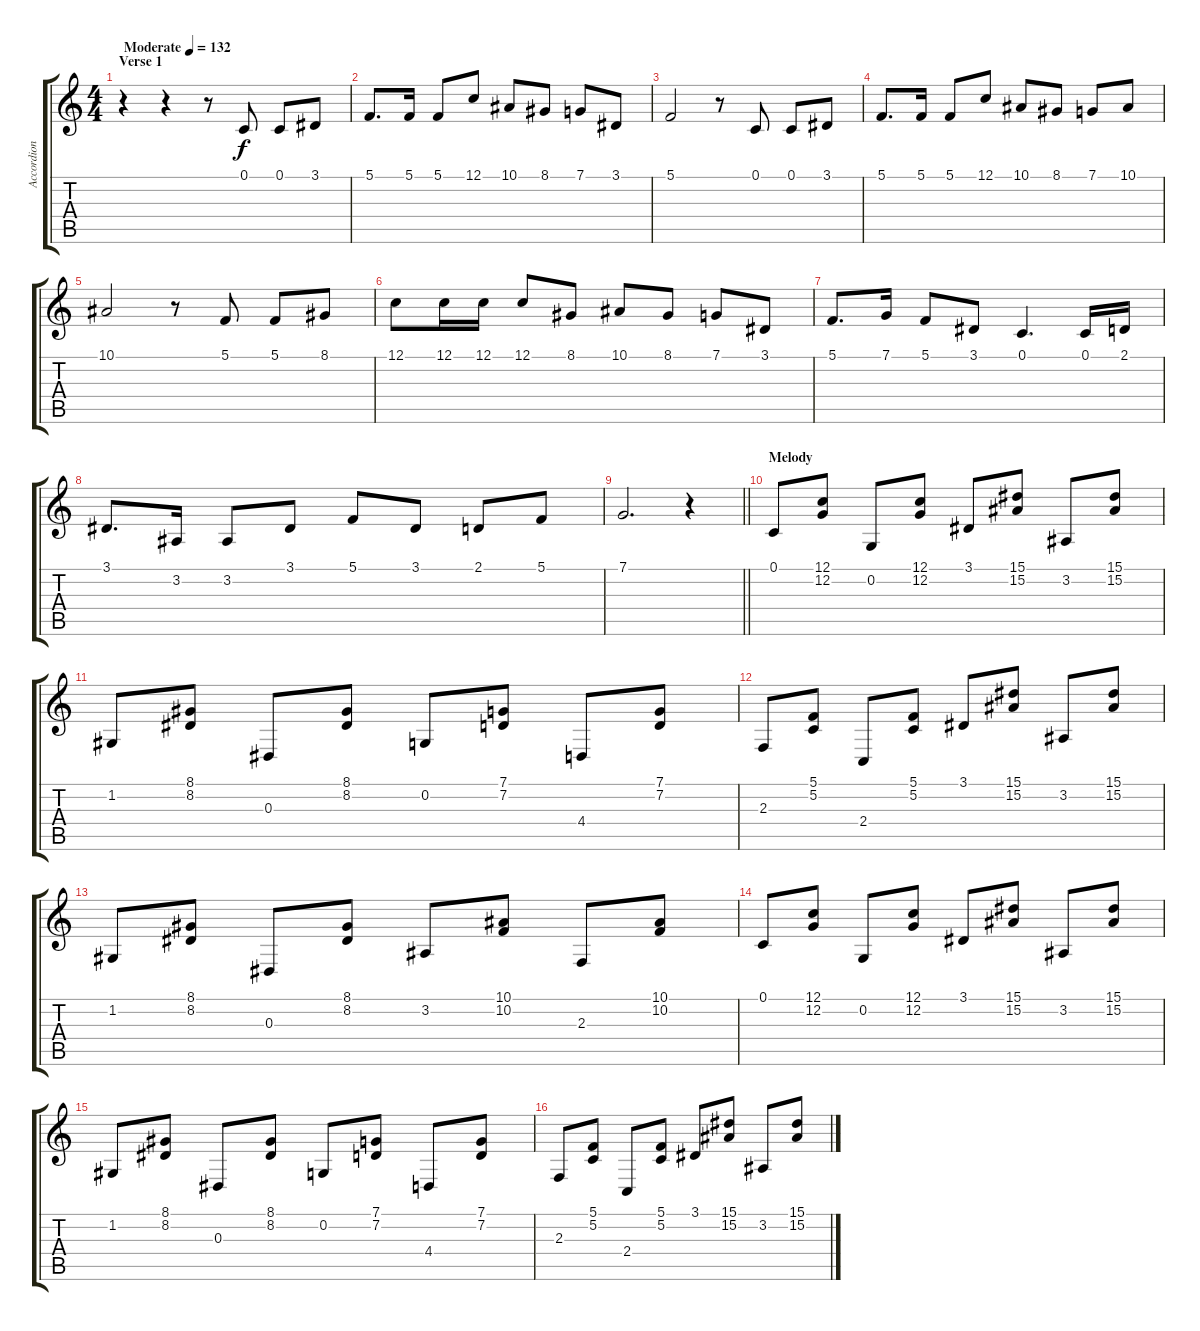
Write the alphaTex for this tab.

\track ("Accordion" "Accordion") {instrument accordion}
\staff {score tabs}
\tuning (C4 G3 Eb3 Bb2 F2 C2) {hide}
\ts (4 4)
\section ("" "Verse 1")
\tempo (132 "Moderate")
\clef g2
\ks c
r.4{dy f instrument accordion} r.4 r.8 0.1.8 0.1.8 3.1.8 |
5.1.8{d} 5.1.16 5.1.8 12.1.8 10.1.8 8.1.8 7.1.8 3.1.8 |
5.1.2 r.8 0.1.8 0.1.8 3.1.8 |
5.1.8{d} 5.1.16 5.1.8 12.1.8 10.1.8 8.1.8 7.1.8 10.1.8 |
10.1.2 r.8 5.1.8 5.1.8 8.1.8 |
12.1.8 12.1.16 12.1.16 12.1.8 8.1.8 10.1.8 8.1.8 7.1.8 3.1.8 |
5.1.8{d} 7.1.16 5.1.8 3.1.8 0.1.4{d} 0.1.16 2.1.16 |
3.1.8{d} 3.2.16 3.2.8 3.1.8 5.1.8 3.1.8 2.1.8 5.1.8 |
\barLineRight lightlight
7.1.2{d} r.4 |
\section ("" "Melody")
0.1.8 (12.1 12.2).8 0.2.8 (12.1 12.2).8 3.1.8 (15.1 15.2).8 3.2.8 (15.1 15.2).8 |
1.2.8 (8.1 8.2).8 0.3.8 (8.1 8.2).8 0.2.8 (7.1 7.2).8 4.4.8 (7.1 7.2).8 |
2.3.8 (5.1 5.2).8 2.4.8 (5.1 5.2).8 3.1.8 (15.1 15.2).8 3.2.8 (15.1 15.2).8 |
1.2.8 (8.1 8.2).8 0.3.8 (8.1 8.2).8 3.2.8 (10.1 10.2).8 2.3.8 (10.1 10.2).8 |
0.1.8 (12.1 12.2).8 0.2.8 (12.1 12.2).8 3.1.8 (15.1 15.2).8 3.2.8 (15.1 15.2).8 |
1.2.8 (8.1 8.2).8 0.3.8 (8.1 8.2).8 0.2.8 (7.1 7.2).8 4.4.8 (7.1 7.2).8 |
2.3.8 (5.1 5.2).8 2.4.8 (5.1 5.2).8 3.1.8 (15.1 15.2).8 3.2.8 (15.1 15.2).8
